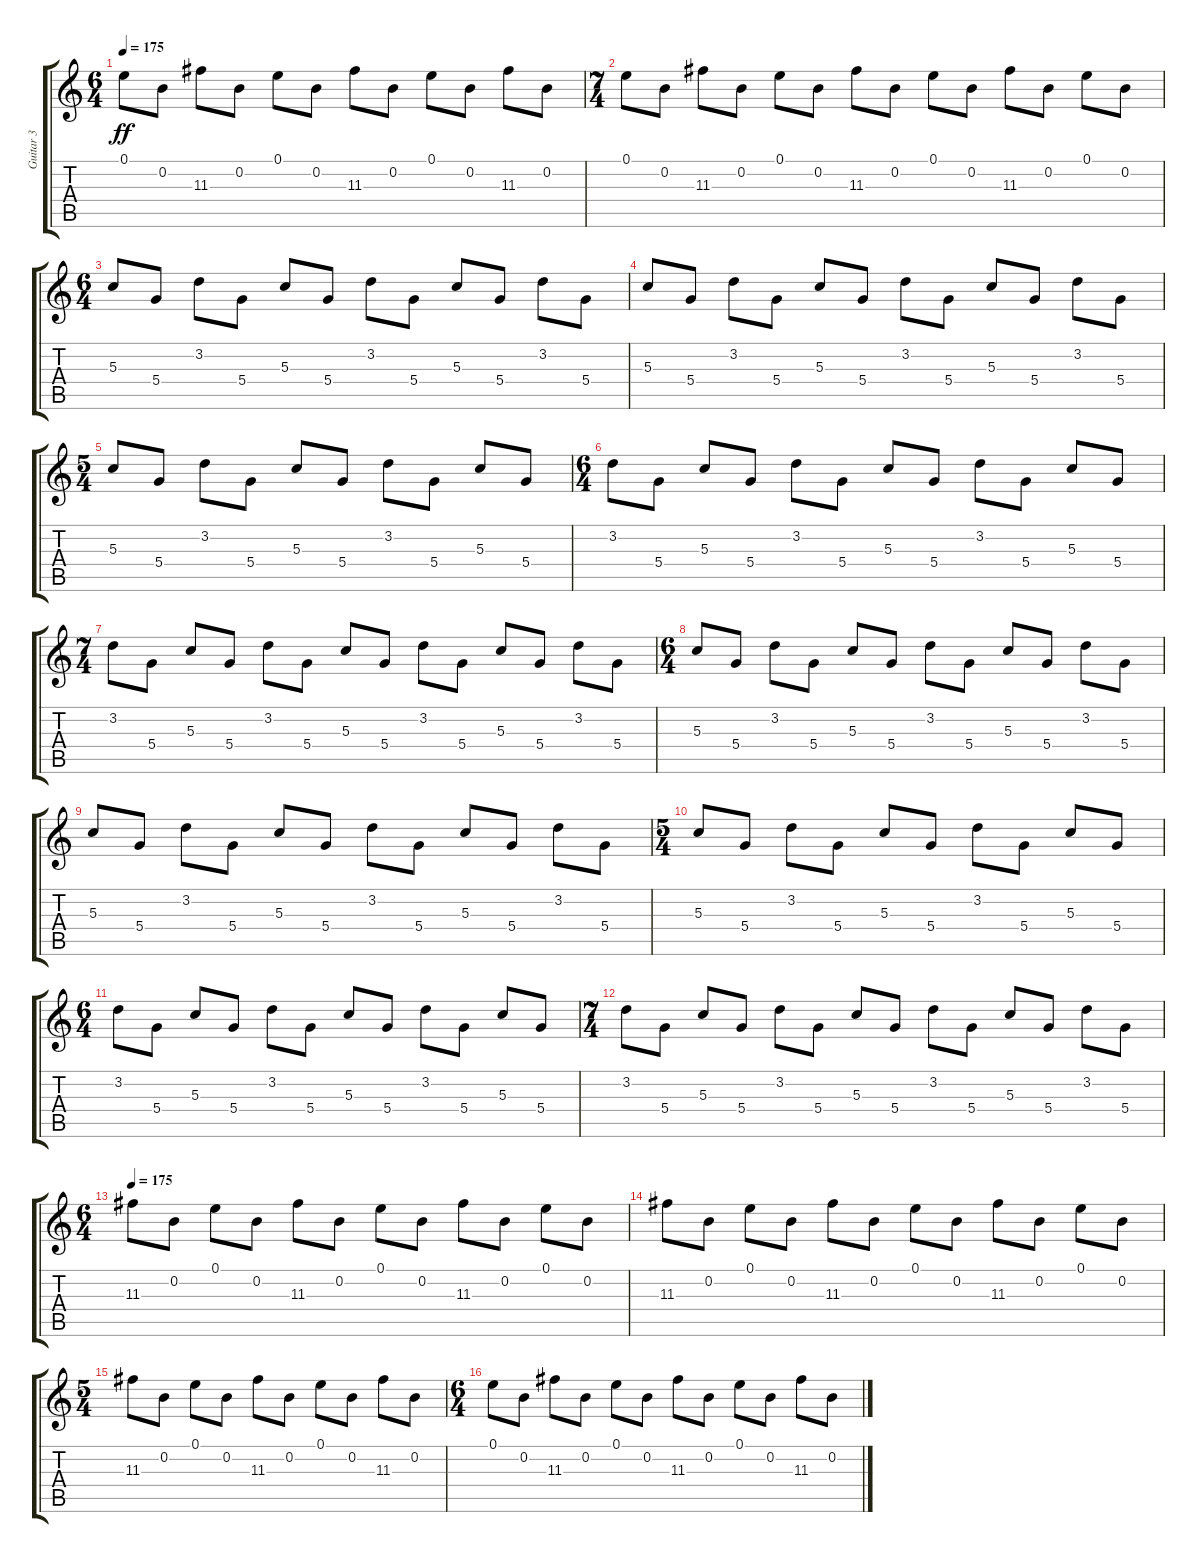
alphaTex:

\track ("Guitar 3" "Guitar 3") {instrument distortionguitar}
\staff {score tabs}
\tuning (E4 B3 G3 D3 A2 E2) {hide}
\ts (6 4)
\tempo 175
\clef g2
\ks c
0.1.8{dy ff} 0.2.8 11.3.8 0.2.8 0.1.8 0.2.8 11.3.8 0.2.8 0.1.8 0.2.8 11.3.8 0.2.8 |
\ts (7 4)
0.1.8 0.2.8 11.3.8 0.2.8 0.1.8 0.2.8 11.3.8 0.2.8 0.1.8 0.2.8 11.3.8 0.2.8 0.1.8 0.2.8 |
\ts (6 4)
5.3.8 5.4.8 3.2.8 5.4.8 5.3.8 5.4.8 3.2.8 5.4.8 5.3.8 5.4.8 3.2.8 5.4.8 |
5.3.8 5.4.8 3.2.8 5.4.8 5.3.8 5.4.8 3.2.8 5.4.8 5.3.8 5.4.8 3.2.8 5.4.8 |
\ts (5 4)
5.3.8 5.4.8 3.2.8 5.4.8 5.3.8 5.4.8 3.2.8 5.4.8 5.3.8 5.4.8 |
\ts (6 4)
3.2.8 5.4.8 5.3.8 5.4.8 3.2.8 5.4.8 5.3.8 5.4.8 3.2.8 5.4.8 5.3.8 5.4.8 |
\ts (7 4)
3.2.8 5.4.8 5.3.8 5.4.8 3.2.8 5.4.8 5.3.8 5.4.8 3.2.8 5.4.8 5.3.8 5.4.8 3.2.8 5.4.8 |
\ts (6 4)
5.3.8 5.4.8 3.2.8 5.4.8 5.3.8 5.4.8 3.2.8 5.4.8 5.3.8 5.4.8 3.2.8 5.4.8 |
5.3.8 5.4.8 3.2.8 5.4.8 5.3.8 5.4.8 3.2.8 5.4.8 5.3.8 5.4.8 3.2.8 5.4.8 |
\ts (5 4)
5.3.8 5.4.8 3.2.8 5.4.8 5.3.8 5.4.8 3.2.8 5.4.8 5.3.8 5.4.8 |
\ts (6 4)
3.2.8 5.4.8 5.3.8 5.4.8 3.2.8 5.4.8 5.3.8 5.4.8 3.2.8 5.4.8 5.3.8 5.4.8 |
\ts (7 4)
3.2.8 5.4.8 5.3.8 5.4.8 3.2.8 5.4.8 5.3.8 5.4.8 3.2.8 5.4.8 5.3.8 5.4.8 3.2.8 5.4.8 |
\ts (6 4)
\tempo 175
11.3.8{volume 10 instrument electricguitarclean} 0.2.8 0.1.8 0.2.8 11.3.8 0.2.8 0.1.8 0.2.8 11.3.8 0.2.8 0.1.8 0.2.8 |
11.3.8 0.2.8 0.1.8 0.2.8 11.3.8 0.2.8 0.1.8 0.2.8 11.3.8 0.2.8 0.1.8 0.2.8 |
\ts (5 4)
11.3.8 0.2.8 0.1.8 0.2.8 11.3.8 0.2.8 0.1.8 0.2.8 11.3.8 0.2.8 |
\ts (6 4)
0.1.8 0.2.8 11.3.8 0.2.8 0.1.8 0.2.8 11.3.8 0.2.8 0.1.8 0.2.8 11.3.8 0.2.8
